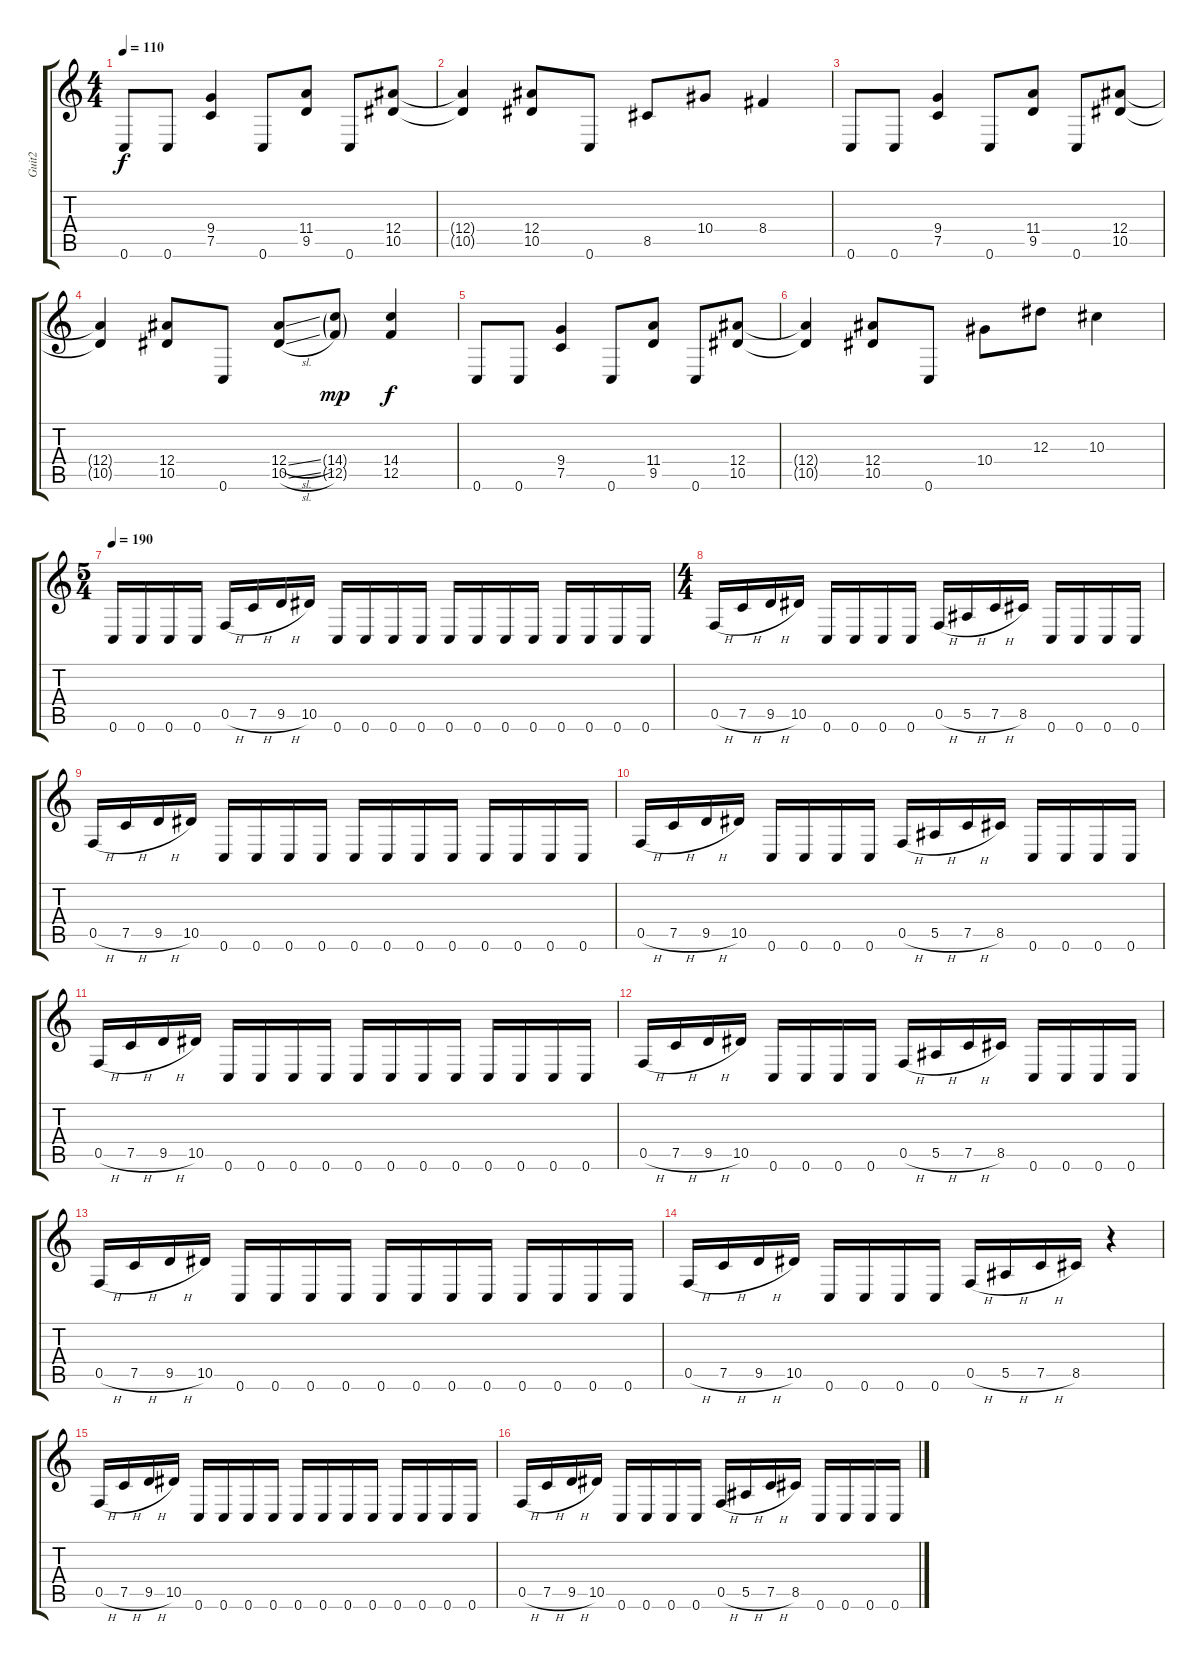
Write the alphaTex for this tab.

\track ("Guit2" "Guit2") {instrument distortionguitar}
\staff {score tabs}
\tuning (C4 G3 Eb3 Bb2 F2 C2) {hide}
\ts (4 4)
\tempo 110
\clef g2
\ks c
0.6.8{dy f} 0.6.8 (9.4 7.5).4 0.6.8 (11.4 9.5).8 0.6.8 (12.4 10.5).8 |
(12.4{t} 10.5{t}).4 (12.4 10.5).8 0.6.8 8.5.8 10.4.8 8.4.4 |
0.6.8 0.6.8 (9.4 7.5).4 0.6.8 (11.4 9.5).8 0.6.8 (12.4 10.5).8 |
(12.4{t} 10.5{t}).4 (12.4 10.5).8 0.6.8 (12.4{sl} 10.5{sl}).8 (14.4{g} 12.5{g}).8{dy mp} (14.4 12.5).4{dy f} |
0.6.8 0.6.8 (9.4 7.5).4 0.6.8 (11.4 9.5).8 0.6.8 (12.4 10.5).8 |
(12.4{t} 10.5{t}).4 (12.4 10.5).8 0.6.8 10.4.8 12.3.8 10.3.4 |
\ts (5 4)
\tempo 190
0.6.16 0.6.16 0.6.16 0.6.16 0.5{h}.16 7.5{h}.16 9.5{h}.16 10.5.16 0.6.16 0.6.16 0.6.16 0.6.16 0.6.16 0.6.16 0.6.16 0.6.16 0.6.16 0.6.16 0.6.16 0.6.16 |
\ts (4 4)
0.5{h}.16 7.5{h}.16 9.5{h}.16 10.5.16 0.6.16 0.6.16 0.6.16 0.6.16 0.5{h}.16 5.5{h}.16 7.5{h}.16 8.5.16 0.6.16 0.6.16 0.6.16 0.6.16 |
0.5{h}.16 7.5{h}.16 9.5{h}.16 10.5.16 0.6.16 0.6.16 0.6.16 0.6.16 0.6.16 0.6.16 0.6.16 0.6.16 0.6.16 0.6.16 0.6.16 0.6.16 |
0.5{h}.16 7.5{h}.16 9.5{h}.16 10.5.16 0.6.16 0.6.16 0.6.16 0.6.16 0.5{h}.16 5.5{h}.16 7.5{h}.16 8.5.16 0.6.16 0.6.16 0.6.16 0.6.16 |
0.5{h}.16 7.5{h}.16 9.5{h}.16 10.5.16 0.6.16 0.6.16 0.6.16 0.6.16 0.6.16 0.6.16 0.6.16 0.6.16 0.6.16 0.6.16 0.6.16 0.6.16 |
0.5{h}.16 7.5{h}.16 9.5{h}.16 10.5.16 0.6.16 0.6.16 0.6.16 0.6.16 0.5{h}.16 5.5{h}.16 7.5{h}.16 8.5.16 0.6.16 0.6.16 0.6.16 0.6.16 |
0.5{h}.16 7.5{h}.16 9.5{h}.16 10.5.16 0.6.16 0.6.16 0.6.16 0.6.16 0.6.16 0.6.16 0.6.16 0.6.16 0.6.16 0.6.16 0.6.16 0.6.16 |
0.5{h}.16 7.5{h}.16 9.5{h}.16 10.5.16 0.6.16 0.6.16 0.6.16 0.6.16 0.5{h}.16 5.5{h}.16 7.5{h}.16 8.5.16 r.4 |
0.5{h}.16 7.5{h}.16 9.5{h}.16 10.5.16 0.6.16 0.6.16 0.6.16 0.6.16 0.6.16 0.6.16 0.6.16 0.6.16 0.6.16 0.6.16 0.6.16 0.6.16 |
0.5{h}.16 7.5{h}.16 9.5{h}.16 10.5.16 0.6.16 0.6.16 0.6.16 0.6.16 0.5{h}.16 5.5{h}.16 7.5{h}.16 8.5.16 0.6.16 0.6.16 0.6.16 0.6.16
